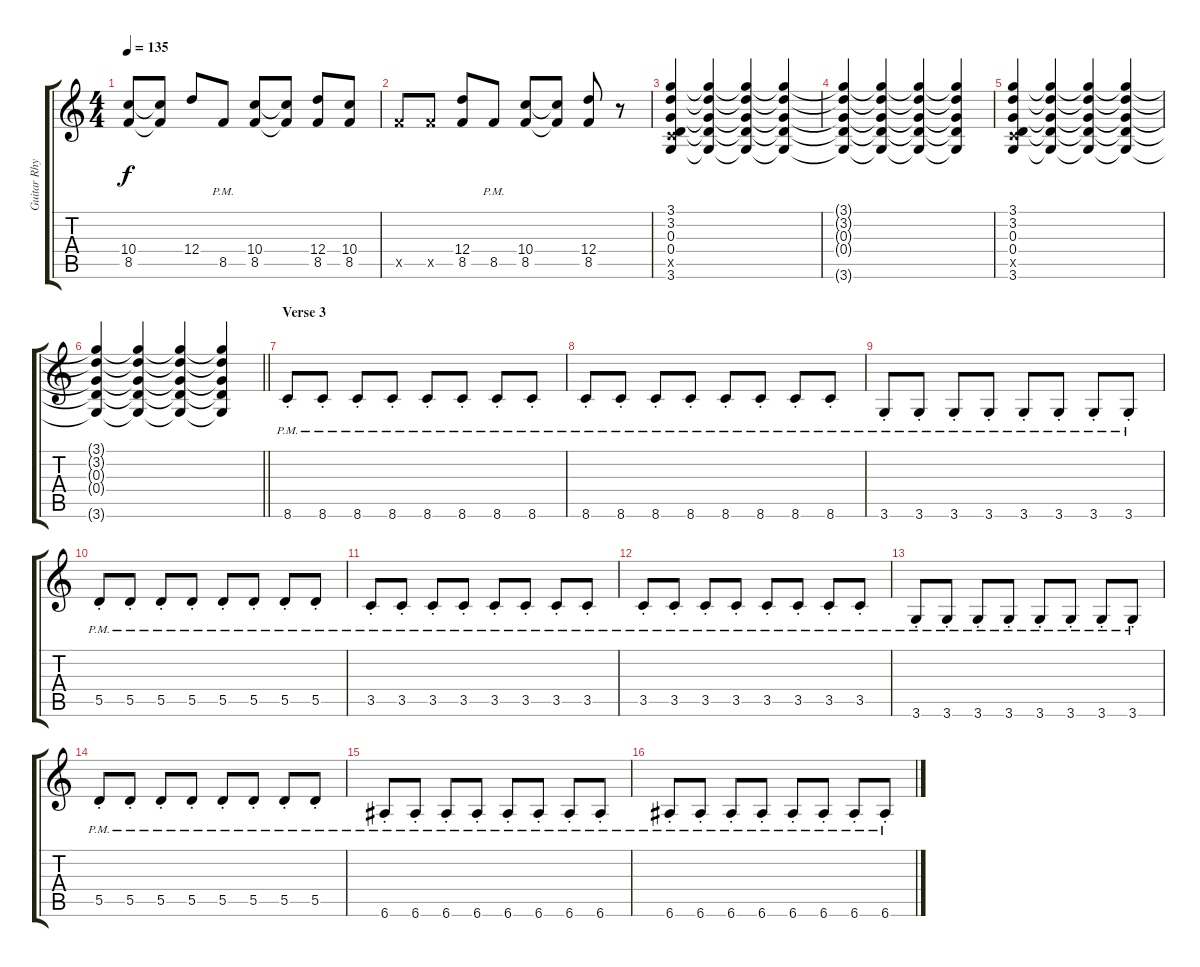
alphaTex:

\track ("Guitar Rhythm" "Guitar Rhy") {instrument distortionguitar}
\staff {score tabs}
\tuning (E4 B3 G3 D3 A2 E2) {hide}
\ts (4 4)
\tempo 135
\clef g2
\ks c
(10.4 8.5).8{dy f} (10.4{t} 8.5{t}).8 12.4.8 8.5{pm}.8 (10.4 8.5).8 (10.4{t} 8.5{t}).8 (12.4 8.5).8 (10.4 8.5).8 |
8.5{x}.8 8.5{x}.8 (12.4 8.5).8 8.5{pm}.8 (10.4 8.5).8 (10.4{t} 8.5{t}).8 (12.4 8.5).8 r.8 |
(3.1 3.2 0.3 0.4 3.5{x} 3.6).4 (3.1{t} 3.2{t} 0.3{t} 0.4{t} 3.6{t}).4 (3.1{t} 3.2{t} 0.3{t} 0.4{t} 3.6{t}).4 (3.1{t} 3.2{t} 0.3{t} 0.4{t} 3.6{t}).4 |
(3.1{t} 3.2{t} 0.3{t} 0.4{t} 3.6{t}).4 (3.1{t} 3.2{t} 0.3{t} 0.4{t} 3.6{t}).4 (3.1{t} 3.2{t} 0.3{t} 0.4{t} 3.6{t}).4 (3.1{t} 3.2{t} 0.3{t} 0.4{t} 3.6{t}).4 |
(3.1 3.2 0.3 0.4 3.5{x} 3.6).4 (3.1{t} 3.2{t} 0.3{t} 0.4{t} 3.6{t}).4 (3.1{t} 3.2{t} 0.3{t} 0.4{t} 3.6{t}).4 (3.1{t} 3.2{t} 0.3{t} 0.4{t} 3.6{t}).4 |
\barLineRight lightlight
(3.1{t} 3.2{t} 0.3{t} 0.4{t} 3.6{t}).4 (3.1{t} 3.2{t} 0.3{t} 0.4{t} 3.6{t}).4 (3.1{t} 3.2{t} 0.3{t} 0.4{t} 3.6{t}).4 (3.1{t} 3.2{t} 0.3{t} 0.4{t} 3.6{t}).4 |
\section ("" "Verse 3")
8.6{pm st}.8 8.6{pm st}.8 8.6{pm st}.8 8.6{pm st}.8 8.6{pm st}.8 8.6{pm st}.8 8.6{pm st}.8 8.6{pm st}.8 |
8.6{pm st}.8 8.6{pm st}.8 8.6{pm st}.8 8.6{pm st}.8 8.6{pm st}.8 8.6{pm st}.8 8.6{pm st}.8 8.6{pm st}.8 |
3.6{pm st}.8 3.6{pm st}.8 3.6{pm st}.8 3.6{pm st}.8 3.6{pm st}.8 3.6{pm st}.8 3.6{pm st}.8 3.6{pm st}.8 |
5.5{pm st}.8 5.5{pm st}.8 5.5{pm st}.8 5.5{pm st}.8 5.5{pm st}.8 5.5{pm st}.8 5.5{pm st}.8 5.5{pm st}.8 |
3.5{pm st}.8 3.5{pm st}.8 3.5{pm st}.8 3.5{pm st}.8 3.5{pm st}.8 3.5{pm st}.8 3.5{pm st}.8 3.5{pm st}.8 |
3.5{pm st}.8 3.5{pm st}.8 3.5{pm st}.8 3.5{pm st}.8 3.5{pm st}.8 3.5{pm st}.8 3.5{pm st}.8 3.5{pm st}.8 |
3.6{pm st}.8 3.6{pm st}.8 3.6{pm st}.8 3.6{pm st}.8 3.6{pm st}.8 3.6{pm st}.8 3.6{pm st}.8 3.6{pm st}.8 |
5.5{pm st}.8 5.5{pm st}.8 5.5{pm st}.8 5.5{pm st}.8 5.5{pm st}.8 5.5{pm st}.8 5.5{pm st}.8 5.5{pm st}.8 |
6.6{pm st}.8 6.6{pm st}.8 6.6{pm st}.8 6.6{pm st}.8 6.6{pm st}.8 6.6{pm st}.8 6.6{pm st}.8 6.6{pm st}.8 |
6.6{pm st}.8 6.6{pm st}.8 6.6{pm st}.8 6.6{pm st}.8 6.6{pm st}.8 6.6{pm st}.8 6.6{pm st}.8 6.6{pm st}.8
